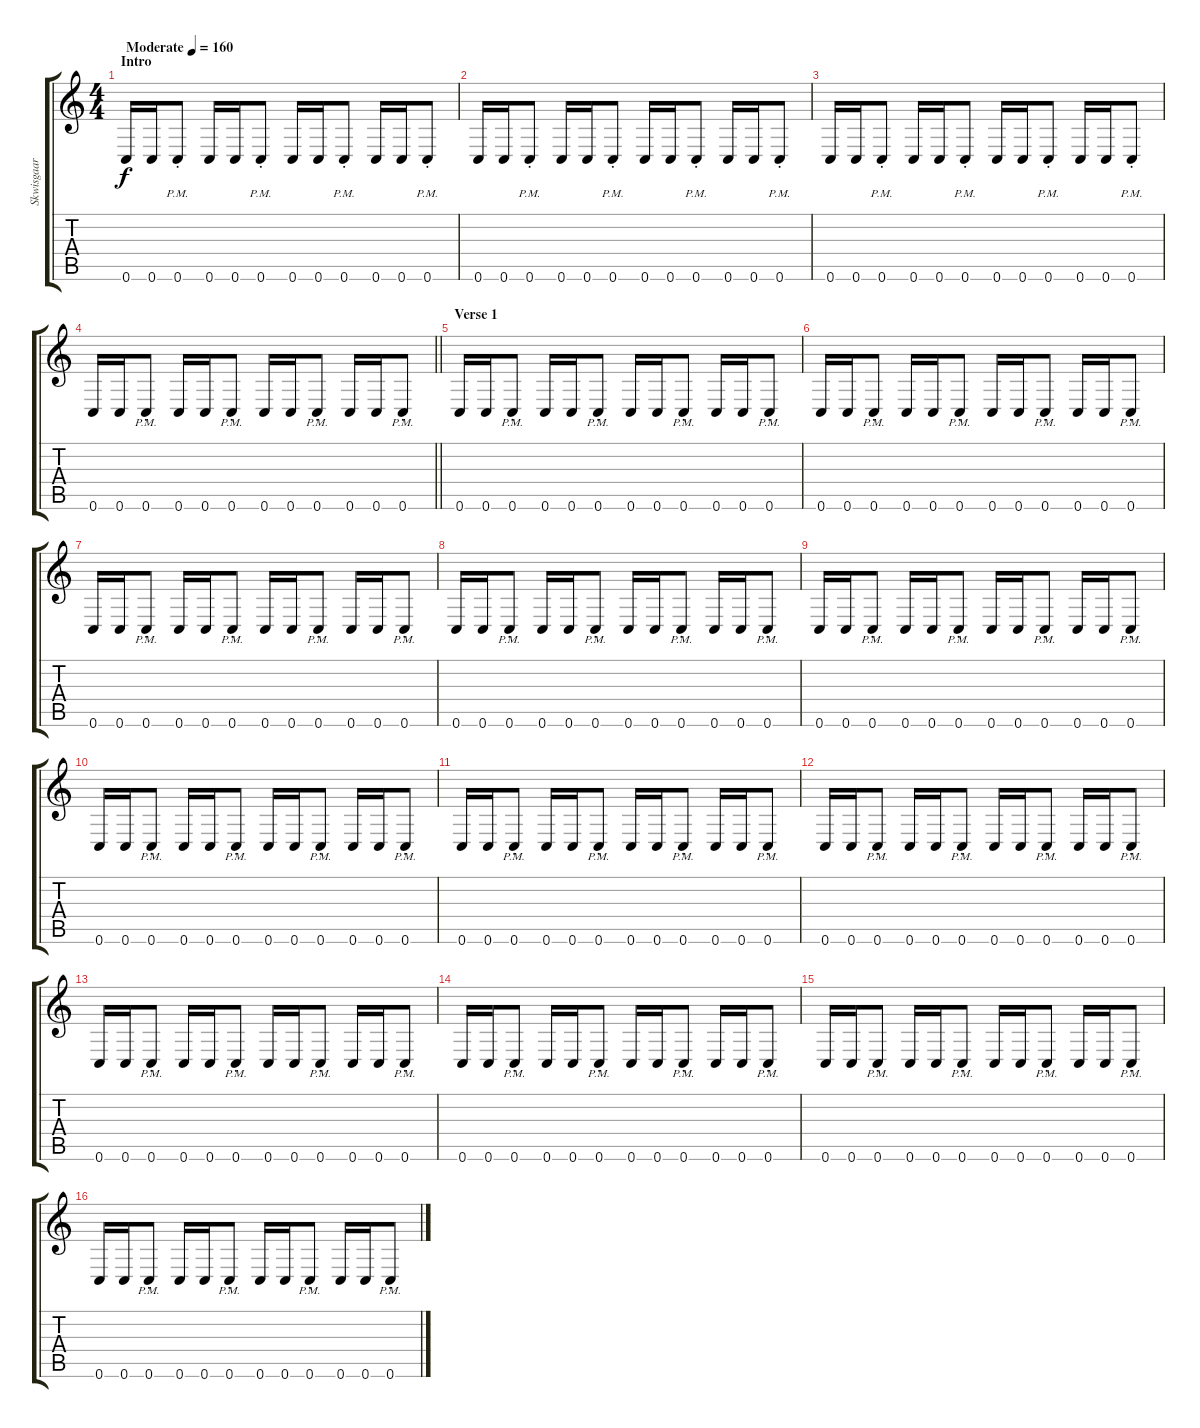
\track ("Skwisgaar" "Skwisgaar") {instrument distortionguitar}
\staff {score tabs}
\tuning (D4 A3 F3 C3 G2 C2) {hide}
\ts (4 4)
\section ("" "Intro")
\tempo (160 "Moderate")
\clef g2
\ks c
0.6.16{dy f instrument distortionguitar} 0.6.16 0.6{pm st}.8 0.6.16 0.6.16 0.6{pm st}.8 0.6.16 0.6.16 0.6{pm st}.8 0.6.16 0.6.16 0.6{pm st}.8 |
0.6.16 0.6.16 0.6{pm st}.8 0.6.16 0.6.16 0.6{pm st}.8 0.6.16 0.6.16 0.6{pm st}.8 0.6.16 0.6.16 0.6{pm st}.8 |
0.6.16 0.6.16 0.6{pm st}.8 0.6.16 0.6.16 0.6{pm st}.8 0.6.16 0.6.16 0.6{pm st}.8 0.6.16 0.6.16 0.6{pm st}.8 |
\barLineRight lightlight
0.6.16 0.6.16 0.6{pm st}.8 0.6.16 0.6.16 0.6{pm st}.8 0.6.16 0.6.16 0.6{pm st}.8 0.6.16 0.6.16 0.6{pm st}.8 |
\section ("" "Verse 1")
0.6.16 0.6.16 0.6{pm st}.8 0.6.16 0.6.16 0.6{pm st}.8 0.6.16 0.6.16 0.6{pm st}.8 0.6.16 0.6.16 0.6{pm st}.8 |
0.6.16 0.6.16 0.6{pm st}.8 0.6.16 0.6.16 0.6{pm st}.8 0.6.16 0.6.16 0.6{pm st}.8 0.6.16 0.6.16 0.6{pm st}.8 |
0.6.16 0.6.16 0.6{pm st}.8 0.6.16 0.6.16 0.6{pm st}.8 0.6.16 0.6.16 0.6{pm st}.8 0.6.16 0.6.16 0.6{pm st}.8 |
0.6.16 0.6.16 0.6{pm st}.8 0.6.16 0.6.16 0.6{pm st}.8 0.6.16 0.6.16 0.6{pm st}.8 0.6.16 0.6.16 0.6{pm st}.8 |
0.6.16 0.6.16 0.6{pm st}.8 0.6.16 0.6.16 0.6{pm st}.8 0.6.16 0.6.16 0.6{pm st}.8 0.6.16 0.6.16 0.6{pm st}.8 |
0.6.16 0.6.16 0.6{pm st}.8 0.6.16 0.6.16 0.6{pm st}.8 0.6.16 0.6.16 0.6{pm st}.8 0.6.16 0.6.16 0.6{pm st}.8 |
0.6.16 0.6.16 0.6{pm st}.8 0.6.16 0.6.16 0.6{pm st}.8 0.6.16 0.6.16 0.6{pm st}.8 0.6.16 0.6.16 0.6{pm st}.8 |
0.6.16 0.6.16 0.6{pm st}.8 0.6.16 0.6.16 0.6{pm st}.8 0.6.16 0.6.16 0.6{pm st}.8 0.6.16 0.6.16 0.6{pm st}.8 |
0.6.16 0.6.16 0.6{pm st}.8 0.6.16 0.6.16 0.6{pm st}.8 0.6.16 0.6.16 0.6{pm st}.8 0.6.16 0.6.16 0.6{pm st}.8 |
0.6.16 0.6.16 0.6{pm st}.8 0.6.16 0.6.16 0.6{pm st}.8 0.6.16 0.6.16 0.6{pm st}.8 0.6.16 0.6.16 0.6{pm st}.8 |
0.6.16 0.6.16 0.6{pm st}.8 0.6.16 0.6.16 0.6{pm st}.8 0.6.16 0.6.16 0.6{pm st}.8 0.6.16 0.6.16 0.6{pm st}.8 |
0.6.16 0.6.16 0.6{pm st}.8 0.6.16 0.6.16 0.6{pm st}.8 0.6.16 0.6.16 0.6{pm st}.8 0.6.16 0.6.16 0.6{pm st}.8
